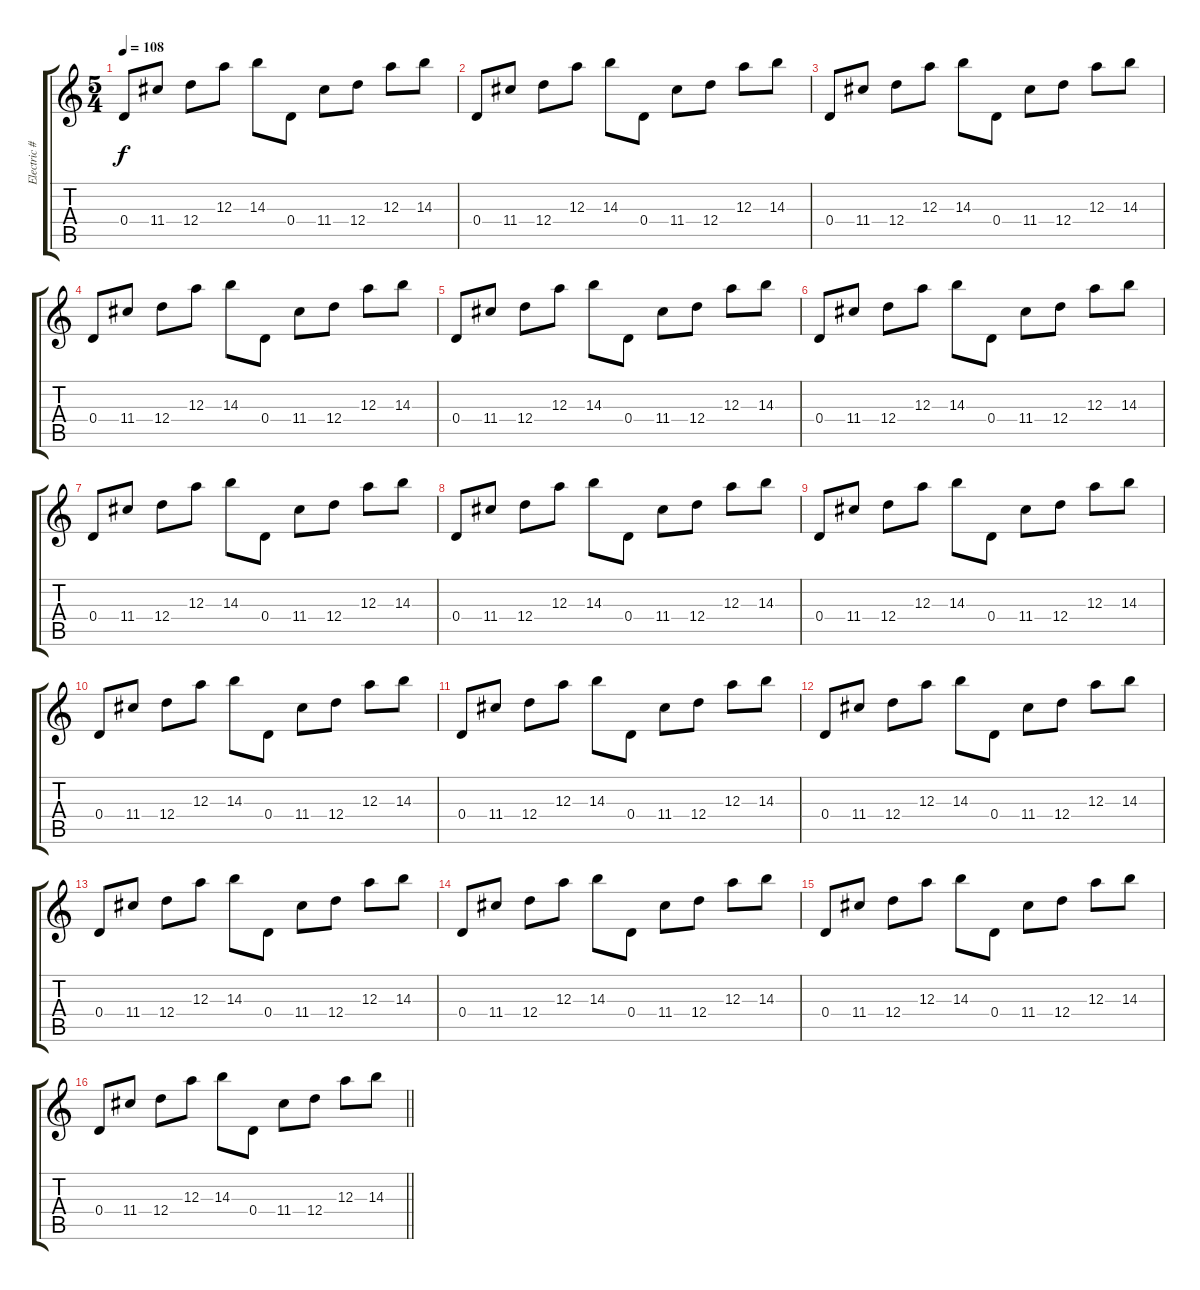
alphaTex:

\track ("Electric #1" "Electric #") {instrument distortionguitar}
\staff {score tabs}
\tuning (B4 E4 A3 D3 G2 C2) {hide}
\ts (5 4)
\tempo 108
\clef g2
\ks c
0.4.8{dy f} 11.4.8 12.4.8 12.3.8 14.3.8 0.4.8 11.4.8 12.4.8 12.3.8 14.3.8 |
0.4.8 11.4.8 12.4.8 12.3.8 14.3.8 0.4.8 11.4.8 12.4.8 12.3.8 14.3.8 |
0.4.8 11.4.8 12.4.8 12.3.8 14.3.8 0.4.8 11.4.8 12.4.8 12.3.8 14.3.8 |
0.4.8 11.4.8 12.4.8 12.3.8 14.3.8 0.4.8 11.4.8 12.4.8 12.3.8 14.3.8 |
0.4.8 11.4.8 12.4.8 12.3.8 14.3.8 0.4.8 11.4.8 12.4.8 12.3.8 14.3.8 |
0.4.8 11.4.8 12.4.8 12.3.8 14.3.8 0.4.8 11.4.8 12.4.8 12.3.8 14.3.8 |
0.4.8 11.4.8 12.4.8 12.3.8 14.3.8 0.4.8 11.4.8 12.4.8 12.3.8 14.3.8 |
0.4.8 11.4.8 12.4.8 12.3.8 14.3.8 0.4.8 11.4.8 12.4.8 12.3.8 14.3.8 |
0.4.8 11.4.8 12.4.8 12.3.8 14.3.8 0.4.8 11.4.8 12.4.8 12.3.8 14.3.8 |
0.4.8 11.4.8 12.4.8 12.3.8 14.3.8 0.4.8 11.4.8 12.4.8 12.3.8 14.3.8 |
0.4.8 11.4.8 12.4.8 12.3.8 14.3.8 0.4.8 11.4.8 12.4.8 12.3.8 14.3.8 |
0.4.8 11.4.8 12.4.8 12.3.8 14.3.8 0.4.8 11.4.8 12.4.8 12.3.8 14.3.8 |
0.4.8 11.4.8 12.4.8 12.3.8 14.3.8 0.4.8 11.4.8 12.4.8 12.3.8 14.3.8 |
0.4.8 11.4.8 12.4.8 12.3.8 14.3.8 0.4.8 11.4.8 12.4.8 12.3.8 14.3.8 |
0.4.8 11.4.8 12.4.8 12.3.8 14.3.8 0.4.8 11.4.8 12.4.8 12.3.8 14.3.8 |
\barLineRight lightlight
0.4.8 11.4.8 12.4.8 12.3.8 14.3.8 0.4.8 11.4.8 12.4.8 12.3.8 14.3.8
